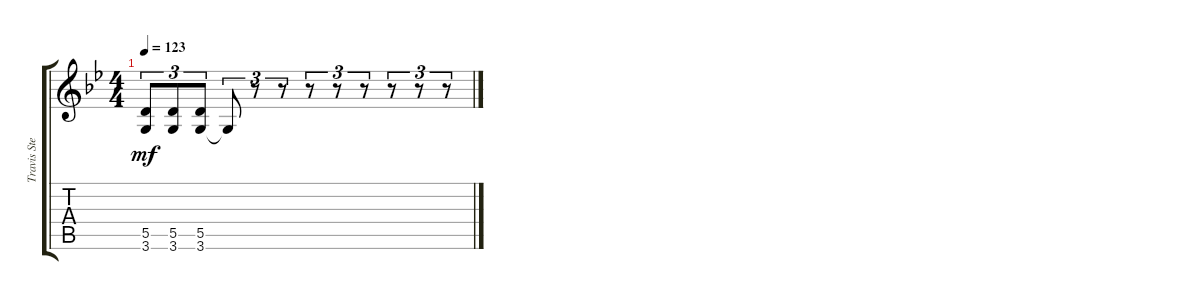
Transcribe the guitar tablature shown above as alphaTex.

\track ("Travis Stever" "Travis Ste") {instrument distortionguitar}
\staff {score tabs}
\tuning (E4 B3 G3 D3 A2 E2) {hide}
\ts (4 4)
\tempo 123
\clef g2
\ks gminor
(5.5 3.6).8{tu (3 2) dy mf} (5.5 3.6).8{tu (3 2)} (5.5 3.6).8{tu (3 2)} 3.6{t}.8{tu (3 2)} r.8{tu (3 2)} r.8{tu (3 2)} r.8{tu (3 2)} r.8{tu (3 2)} r.8{tu (3 2)} r.8{tu (3 2)} r.8{tu (3 2)} r.8{tu (3 2)}
